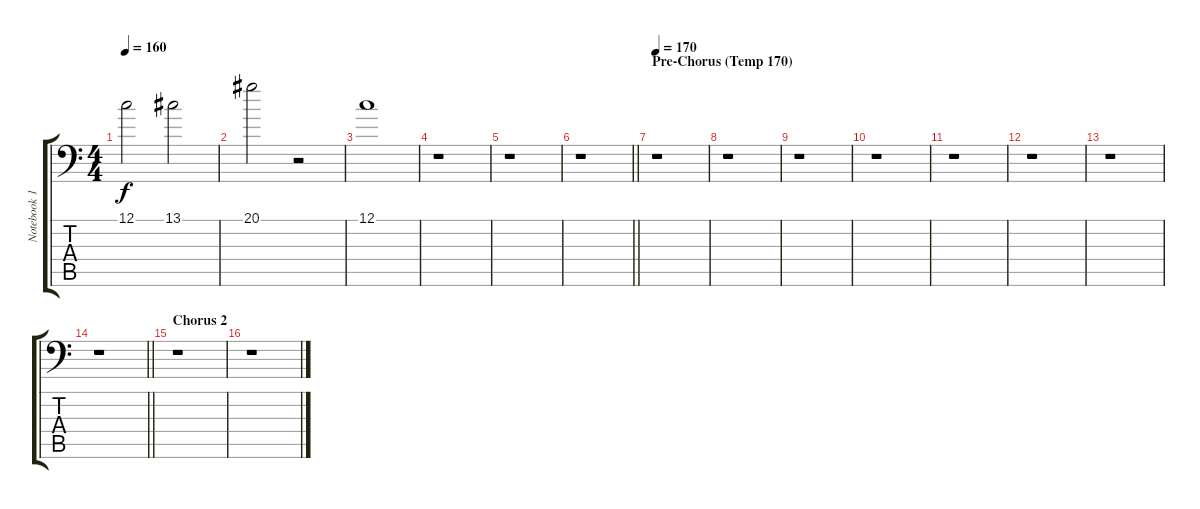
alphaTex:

\track ("Notebook 1" "Notebook 1") {instrument pad4choir}
\staff {score tabs}
\tuning (C4 G3 Eb3 Bb2 F2 Bb1) {hide}
\ts (4 4)
\tempo 160
\clef f4
\ks c
12.1.2{dy f} 13.1.2 |
20.1.2 r.2 |
12.1.1 |
r.1 |
r.1 |
\barLineRight lightlight
r.1 |
\section ("" "Pre-Chorus (Temp 170)")
\tempo 170
r.1 |
r.1 |
r.1 |
r.1 |
r.1 |
r.1 |
r.1 |
\barLineRight lightlight
r.1 |
\section ("" "Chorus 2")
r.1 |
r.1
